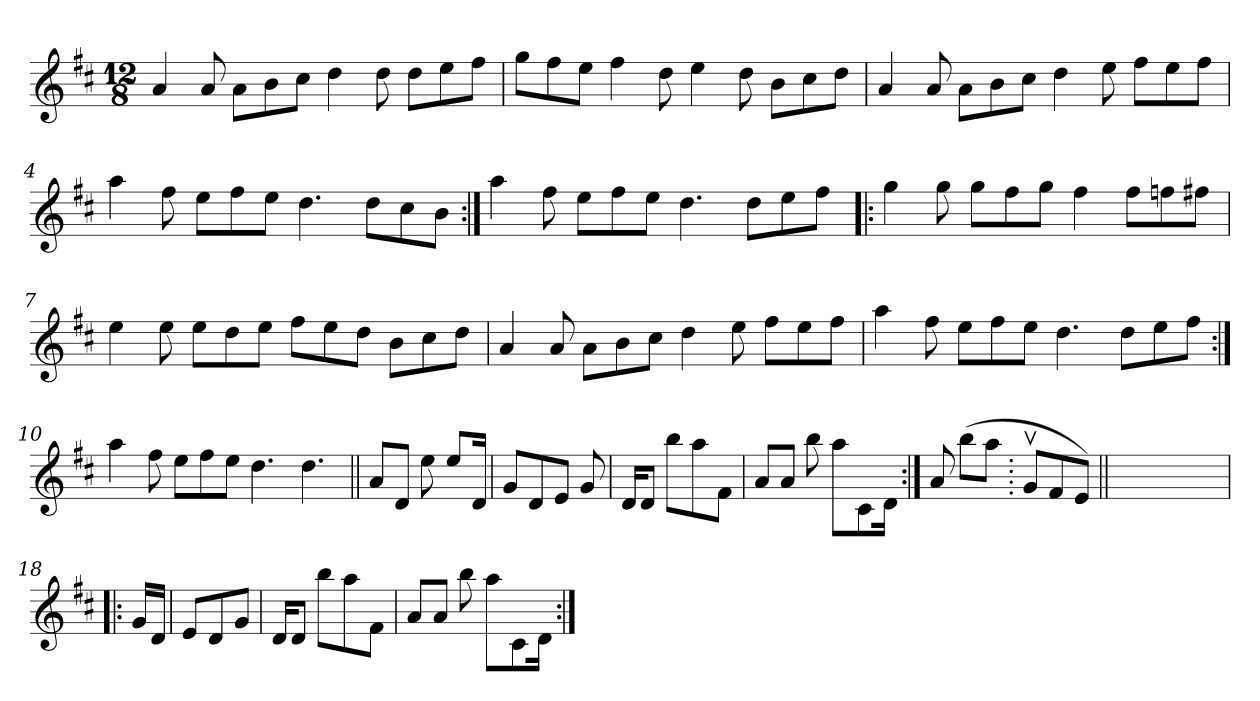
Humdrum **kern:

**kern
*part1
*staff1
*clefG2
*k[f#c#]
*D:
*M12/8
=1
4a/
8a/
8a\L
8b\
8cc#\J
4dd\
8dd\
8dd\L
8ee\
8ff#\J
=2
8gg\L
8ff#\
8ee\J
4ff#\
8dd\
4ee\
8dd\
8b\L
8cc#\
8dd\J
=3
4a/
8a/
8a\L
8b\
8cc#\J
4dd\
8ee\
8ff#\L
8ee\
8ff#\J
=4
4aa\
8ff#\
8ee\L
8ff#\
8ee\J
4.dd\
8dd\L
8cc#\
8b\J
!!LO:LB:g=z
=5:|!
4aa\
8ff#\
8ee\L
8ff#\
8ee\J
4.dd\
8dd\L
8ee\
8ff#\J
=6!|:
4gg\
8gg\
8gg\L
8ff#\
8gg\J
4ff#\
8ff#\L
8ffn\
8ff#X\J
=7
4ee\
8ee\
8ee\L
8dd\
8ee\J
8ff#\L
8ee\
8dd\J
8b\L
8cc#\
8dd\J
=8
4a/
8a/
8a\L
8b\
8cc#\J
4dd\
8ee\
8ff#\L
8ee\
8ff#\J
!!LO:LB:g=z
=9
4aa\
8ff#\
8ee\L
8ff#\
8ee\J
4.dd\
8dd\L
8ee\
8ff#\J
=10:|!
4aa\
8ff#\
8ee\L
8ff#\
8ee\J
4.dd\
4.dd\
=11||
8a/L
8d/J
8ee\
8ee/L
16d/Jk
=12
8g/L
8d/
8e/J
8g/
=13
16d/KL
8d/J
8bb\L
8aa\
8f#\J
=14
8a/L
8a/J
8bb\
8aa\L
8c#\
16d\Jk
=15:|!
8a/
(>8bb\L
8aa\J
!!LO:LB:g=z
=16.
8gv/L
8f#/
8e/J)
=17||
1.ryy
=18!|:
16g/LL
16d/JJ
=19
8e/L
8d/
8g/J
=20
16d/KL
8d/J
8bb\L
8aa\
8f#\J
=21
8a/L
8a/J
8bb\
8aa\L
8c#\
16d\Jk
=:|!
*-
